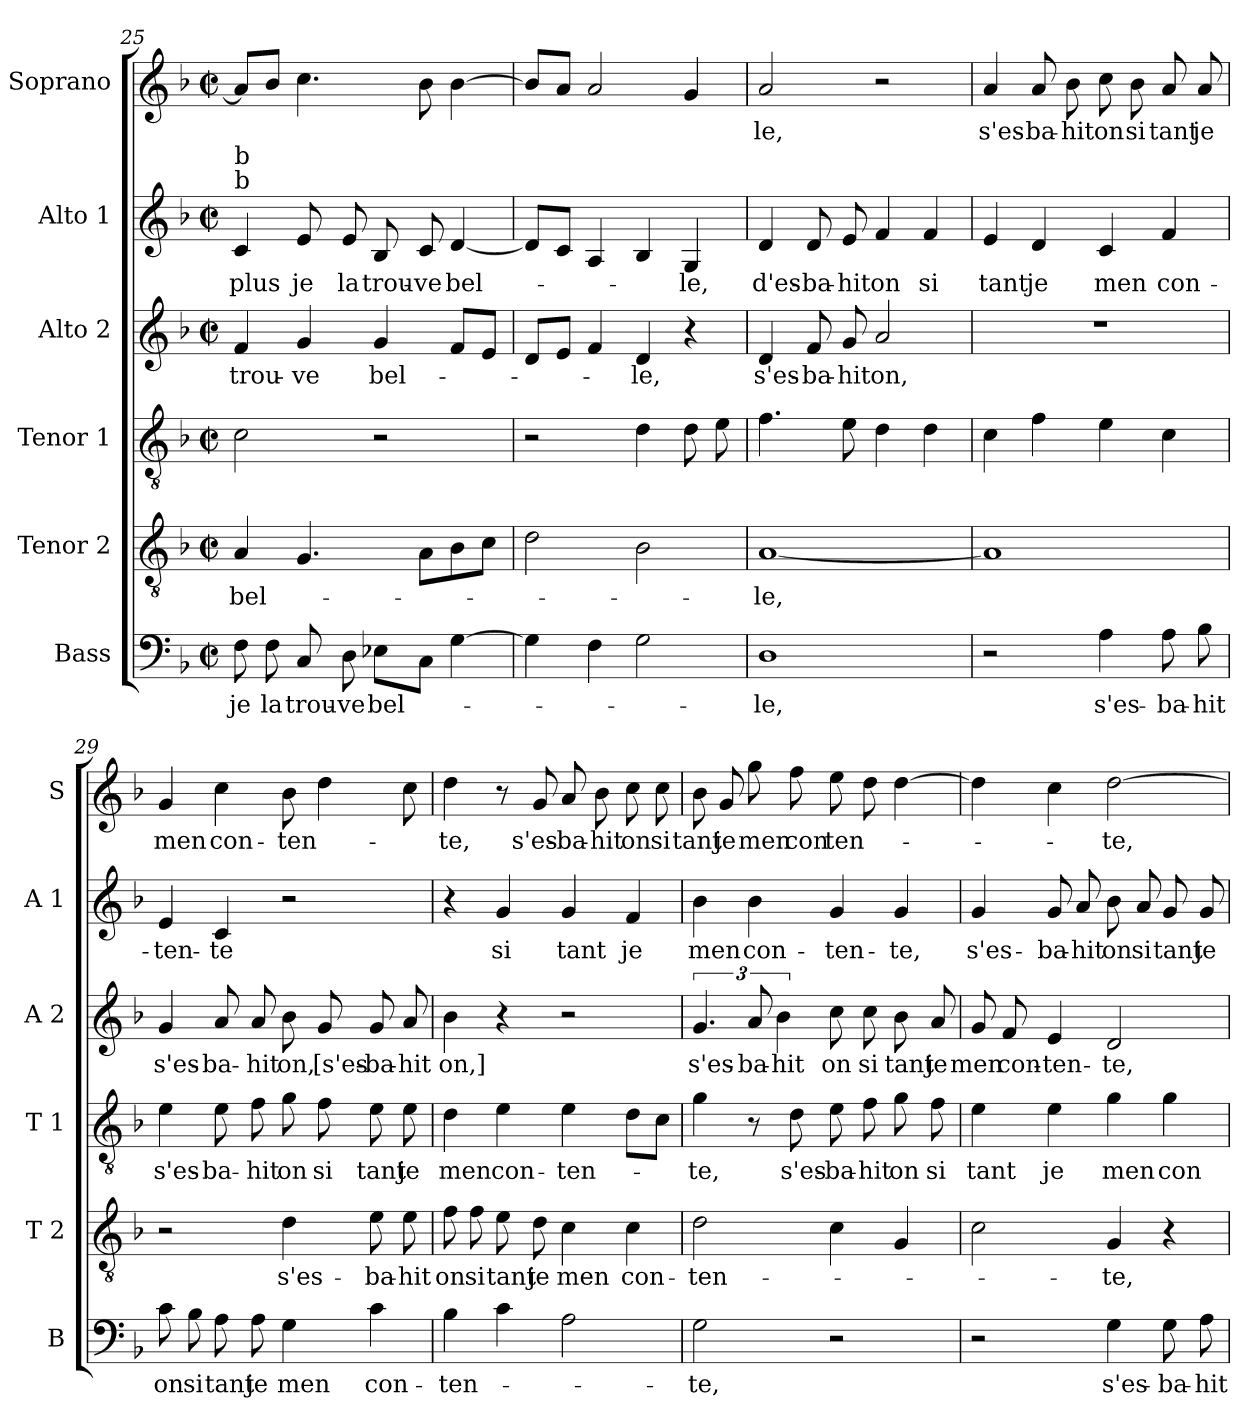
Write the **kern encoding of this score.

**kern	**text	**kern	**text	**kern	**text	**kern	**text	**kern	**text	**kern	**text
*part6	*part6	*part5	*part5	*part4	*part4	*part3	*part3	*part2	*part2	*part1	*part1
*staff6	*staff6	*staff5	*staff5	*staff4	*staff4	*staff3	*staff3	*staff2	*staff2	*staff1	*staff1
*I"Bass	*	*I"Tenor 2	*	*I"Tenor 1	*	*I"Alto 2	*	*I"Alto 1	*	*I"Soprano	*
*I'B	*	*I'T 2	*	*I'T 1	*	*I'A 2	*	*I'A 1	*	*I'S	*
!!LO:PB:g=z
*clefF4	*	*clefGv2	*	*clefGv2	*	*clefG2	*	*clefG2	*	*clefG2	*
*k[b-]	*	*k[b-]	*	*k[b-]	*	*k[b-]	*	*k[b-]	*	*k[b-]	*
*F:	*	*F:	*	*F:	*	*F:	*	*F:	*	*F:	*
*M2/2	*	*M2/2	*	*M2/2	*	*M2/2	*	*M2/2	*	*M2/2	*
*met(c|)	*	*met(c|)	*	*met(c|)	*	*met(c|)	*	*met(c|)	*	*met(c|)	*
=25	=25	=25	=25	=25	=25	=25	=25	=25	=25	=25	=25
!	!	!	!	!	!	!	!	!LO:TX:a:t=b	!	!	!
!	!	!	!	!	!	!	!	!LO:TX:a:t=b	!	!	!
8F\	je	4A/	bel-	2c\	.	4f/	trou-	4c/	plus	8a/L]	.
8F\	la	.	.	.	.	.	.	.	.	8b-/J	.
8C/	trou-	4.G/	.	.	.	4g/	-ve	8e/	je	4.cc\	.
8D\	-ve	.	.	.	.	.	.	8e/	la	.	.
8E-X\L	bel-	.	.	2r	.	4g/	bel-	8B-/	trou-	.	.
8C\J	.	8A\L	.	.	.	.	.	8c/	-ve	8b-\	.
[4G\	.	8B-\	.	.	.	8f/L	.	[4d/	bel-	[4b-\	.
.	.	8c\J	.	.	.	8e/J	.	.	.	.	.
=26	=26	=26	=26	=26	=26	=26	=26	=26	=26	=26	=26
4G\]	.	2d\	.	2r	.	8d/L	.	8d/L]	.	8b-/L]	.
.	.	.	.	.	.	8e/J	.	8c/J	.	8a/J	.
4F\	.	.	.	.	.	4f/	.	4A/	.	2a/	.
2G\	.	2B-\	.	4d\	.	4d/	-le,	4B-/	.	.	.
.	.	.	.	8d\	.	4r	.	4G/	-le,	4g/	.
.	.	.	.	8e\	.	.	.	.	.	.	.
=27	=27	=27	=27	=27	=27	=27	=27	=27	=27	=27	=27
1D	-le,	[1A	-le,	4.f\	.	4d/	s'es-	4d/	d'es-	2a/	-le,
.	.	.	.	.	.	8f/	-ba-	8d/	-ba-	.	.
.	.	.	.	8e\	.	8g/	-hit	8e/	-hit	.	.
.	.	.	.	4d\	.	2a/	on,	4f/	on	2r	.
.	.	.	.	4d\	.	.	.	4f/	si	.	.
=28	=28	=28	=28	=28	=28	=28	=28	=28	=28	=28	=28
2r	.	1A]	.	4c\	.	1r	.	4e/	tant	4a/	s'es-
.	.	.	.	4f\	.	.	.	4d/	je	8a/	-ba-
.	.	.	.	.	.	.	.	.	.	8b-\	-hit
4A\	s'es-	.	.	4e\	.	.	.	4c/	men	8cc\	on
.	.	.	.	.	.	.	.	.	.	8b-\	si
8A\	-ba-	.	.	4c\	.	.	.	4f/	con-	8a/	tant
8B-\	-hit	.	.	.	.	.	.	.	.	8a/	je
!!LO:LB:g=z
=29	=29	=29	=29	=29	=29	=29	=29	=29	=29	=29	=29
8c\	on	2r	.	4e\	s'es-	4g/	s'es-	4e/	-ten-	4g/	men
8B-\	si	.	.	.	.	.	.	.	.	.	.
8A\	tant	.	.	8e\	-ba-	8a/	-ba-	4c/	-te	4cc\	con-
8A\	je	.	.	8f\	-hit	8a/	-hit	.	.	.	.
4G\	men	4d\	s'es-	8g\	on	8b-\	on,	2r	.	8b-\	-ten-
.	.	.	.	8f\	si	8g/	[s'es-	.	.	4dd\	.
4c\	con-	8e\	-ba-	8e\	tant	8g/	-ba-	.	.	.	.
.	.	8e\	-hit	8e\	je	8a/	-hit	.	.	8cc\	.
=30	=30	=30	=30	=30	=30	=30	=30	=30	=30	=30	=30
4B-\	-ten-	8f\	on	4d\	men	4b-\	on,]	4r	.	4dd\	-te,
.	.	8f\	si	.	.	.	.	.	.	.	.
4c\	.	8e\	tant	4e\	con-	4r	.	4g/	si	8r	.
.	.	8d\	je	.	.	.	.	.	.	8g/	s'es-
2A\	.	4c\	men	4e\	-ten-	2r	.	4g/	tant	8a/	-ba-
.	.	.	.	.	.	.	.	.	.	8b-\	-hit
.	.	4c\	con-	8d\L	.	.	.	4f/	je	8cc\	on
.	.	.	.	8c\J	.	.	.	.	.	8cc\	si
=31	=31	=31	=31	=31	=31	=31	=31	=31	=31	=31	=31
2G\	-te,	2d\	-ten-	4g\	-te,	6.g/	s'es-	4b-\	men	8b-\	tant
.	.	.	.	.	.	.	.	.	.	8g/	je
.	.	.	.	8r	.	12a/	-ba-	4b-\	con-	8gg\	men
.	.	.	.	.	.	6b-\	-hit	.	.	.	.
.	.	.	.	8d\	s'es-	.	.	.	.	8ff\	con
2r	.	4c\	.	8e\	-ba-	8cc\	on	4g/	-ten-	8ee\	ten-
.	.	.	.	8f\	-hit	8cc\	si	.	.	8dd\	.
.	.	4G/	.	8g\	on	8b-\	tant	4g/	-te,	[4dd\	.
.	.	.	.	8f\	si	8a/	je	.	.	.	.
=32	=32	=32	=32	=32	=32	=32	=32	=32	=32	=32	=32
2r	.	2c\	.	4e\	tant	8g/	men	4g/	s'es-	4dd\]	.
.	.	.	.	.	.	8f/	con-	.	.	.	.
.	.	.	.	4e\	je	4e/	-ten-	8g/	-ba-	4cc\	.
.	.	.	.	.	.	.	.	8a/	-hit	.	.
4G\	s'es-	4G/	-te,	4g\	men	2d/	-te,	8b-\	on	[2dd\	-te,
.	.	.	.	.	.	.	.	8a/	si	.	.
8G\	-ba-	4r	.	4g\	con-	.	.	8g/	tant	.	.
8A\	-hit	.	.	.	.	.	.	8g/	je	.	.
=	=	=	=	=	=	=	=	=	=	=	=
*-	*-	*-	*-	*-	*-	*-	*-	*-	*-	*-	*-
